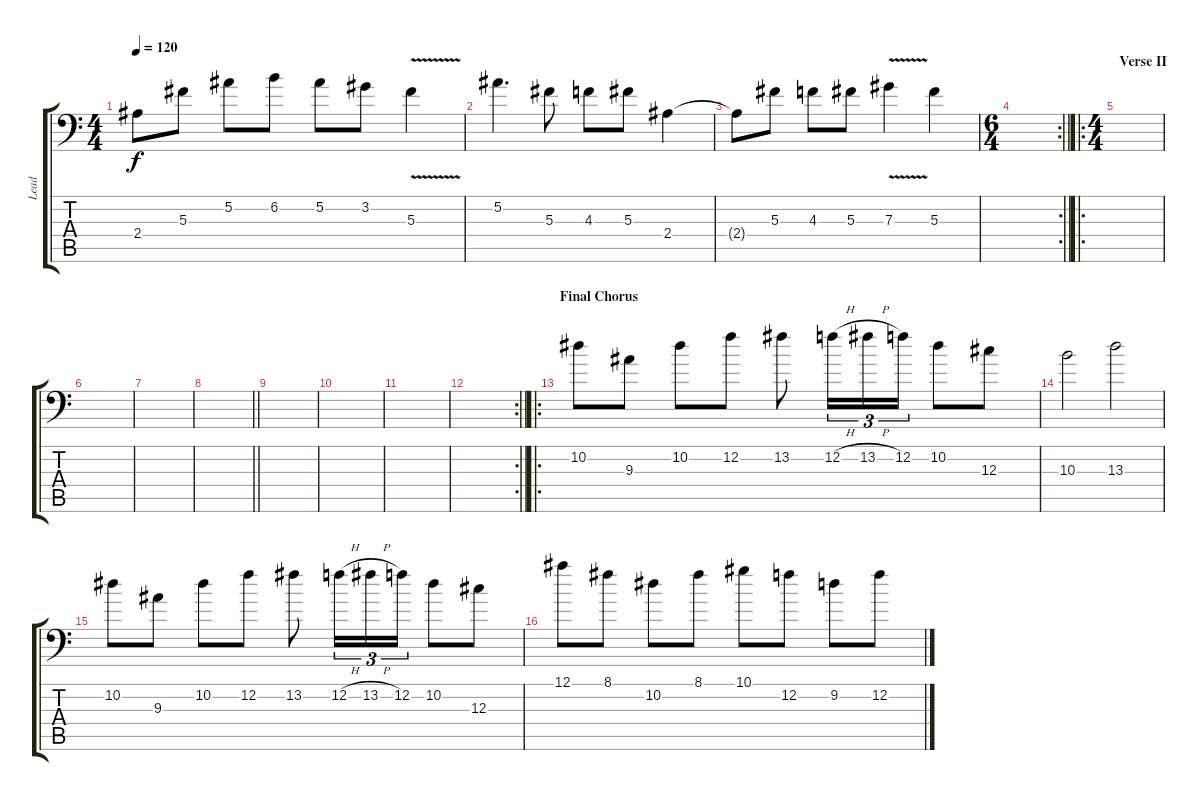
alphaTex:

\track ("Lead" "Lead") {instrument distortionguitar}
\staff {score tabs}
\tuning (Bb3 F3 Db3 Ab2 Eb2 Bb1) {hide}
\ts (4 4)
\tempo 120
\clef f4
\ks c
2.4{t}.8{dy f} 5.3.8 5.2.8 6.2.8 5.2.8 3.2.8 5.3{v}.4 |
5.2.4{d} 5.3.8 4.3.8 5.3.8 2.4.4 |
2.4{t}.8 5.3.8 4.3.8 5.3.8 7.3{v}.4 5.3.4 |
\rc 2
\ts (6 4)
\barLineRight lightlight
|
\ro
\ts (4 4)
\section ("" "Verse II")
|
|
|
\barLineRight lightlight
|
|
|
|
\rc 2
\barLineRight lightlight
|
\ro
\section ("" "Final Chorus")
10.2.8 9.3.8 10.2.8 12.2.8 13.2.8 12.2{h}.16{tu (3 2)} 13.2{h}.16{tu (3 2)} 12.2.16{tu (3 2)} 10.2.8 12.3.8 |
10.3.2 13.3.2 |
10.2.8 9.3.8 10.2.8 12.2.8 13.2.8 12.2{h}.16{tu (3 2)} 13.2{h}.16{tu (3 2)} 12.2.16{tu (3 2)} 10.2.8 12.3.8 |
12.1.8 8.1.8 10.2.8 8.1.8 10.1.8 12.2.8 9.2.8 12.2.8
